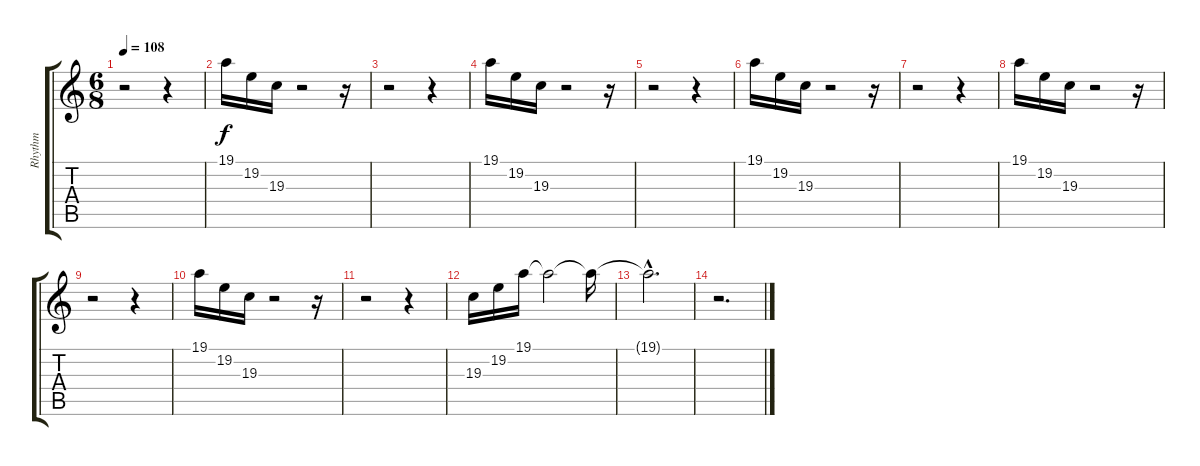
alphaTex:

\track ("Rhythm" "Rhythm") {instrument orchestralharp}
\staff {score tabs}
\tuning (D4 A3 F3 C3 G2 D2) {hide}
\ts (6 8)
\tempo 108
\clef g2
\ks c
r.2{dy f} r.4 |
19.1.16 19.2.16 19.3.16 r.2 r.16 |
r.2 r.4 |
19.1.16 19.2.16 19.3.16 r.2 r.16 |
r.2 r.4 |
19.1.16 19.2.16 19.3.16 r.2 r.16 |
r.2 r.4 |
19.1.16 19.2.16 19.3.16 r.2 r.16 |
r.2 r.4 |
19.1.16 19.2.16 19.3.16 r.2 r.16 |
r.2 r.4 |
19.3.16 19.2.16 19.1.16 19.1{t}.2 19.1{t}.16 |
19.1{hac t}.2{d} |
r.2{d}
